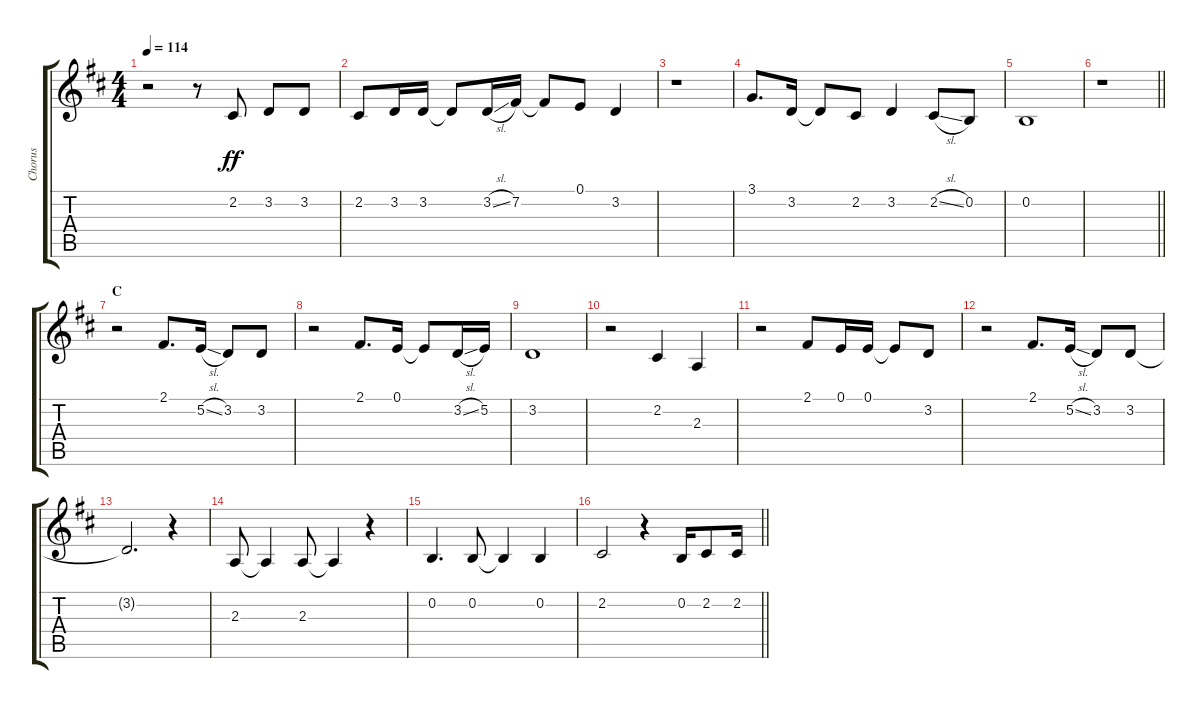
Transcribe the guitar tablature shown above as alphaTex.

\track ("Chorus" "Chorus") {instrument voiceoohs}
\staff {score tabs}
\tuning (E4 B3 G3 D3 A2 E2) {hide}
\ts (4 4)
\tempo 114
\clef g2
\ks d
r.2{dy ff} r.8 2.2.8 3.2.8 3.2.8 |
2.2.8 3.2.16 3.2.16 3.2{t}.8 3.2{sl}.16 7.2.16 7.2{t}.8 0.1.8 3.2.4 |
r.1 |
3.1.8{d} 3.2.16 3.2{t}.8 2.2.8 3.2.4 2.2{sl}.8 0.2.8 |
0.2.1 |
\barLineRight lightlight
r.1 |
\section ("" "C")
r.2 2.1.8{d} 5.2{sl}.16 3.2.8 3.2.8 |
r.2 2.1.8{d} 0.1.16 0.1{t}.8 3.2{sl}.16 5.2.16 |
3.2.1 |
r.2 2.2.4 2.3.4 |
r.2 2.1.8 0.1.16 0.1.16 0.1{t}.8 3.2.8 |
r.2 2.1.8{d} 5.2{sl}.16 3.2.8 3.2.8 |
3.2{t}.2{d} r.4 |
2.3.8 2.3{t}.4 2.3.8 2.3{t}.4 r.4 |
0.2.4{d} 0.2.8 0.2{t}.4 0.2.4 |
\barLineRight lightlight
2.2.2 r.4 0.2.16 2.2.8 2.2{sl}.16
